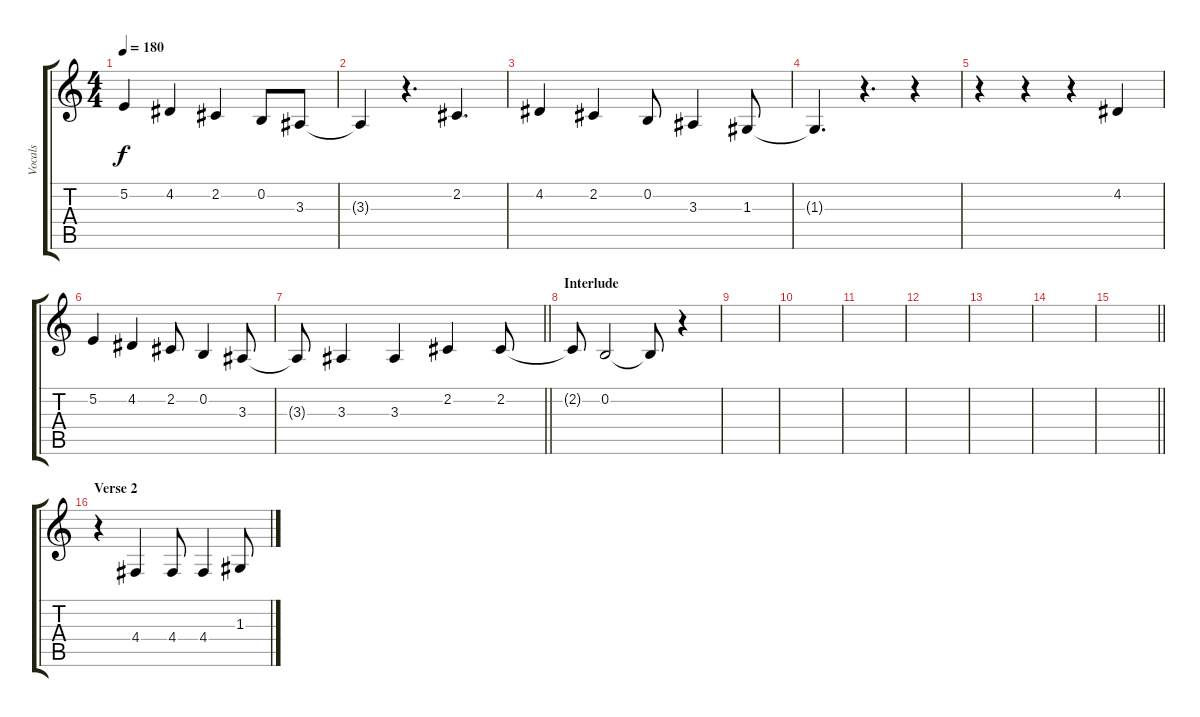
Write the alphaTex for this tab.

\track ("Vocals" "Vocals") {instrument altosax}
\staff {score tabs}
\tuning (E4 B3 G3 D3 A2 E2) {hide}
\ts (4 4)
\tempo 180
\clef g2
\ks c
5.2.4{dy f} 4.2.4 2.2.4 0.2.8 3.3.8 |
3.3{t}.4 r.4{d} 2.2.4{d} |
4.2.4 2.2.4 0.2.8 3.3.4 1.3.8 |
1.3{t}.4{d} r.4{d} r.4 |
r.4 r.4 r.4 4.2.4 |
5.2.4 4.2.4 2.2.8 0.2.4 3.3.8 |
\barLineRight lightlight
3.3{t}.8 3.3.4 3.3.4 2.2.4 2.2.8 |
\section ("" "Interlude")
2.2{t}.8 0.2.2 0.2{t}.8 r.4 |
|
|
|
|
|
|
\barLineRight lightlight
|
\section ("" "Verse 2")
r.4 4.4.4 4.4.8 4.4.4 1.3.8
